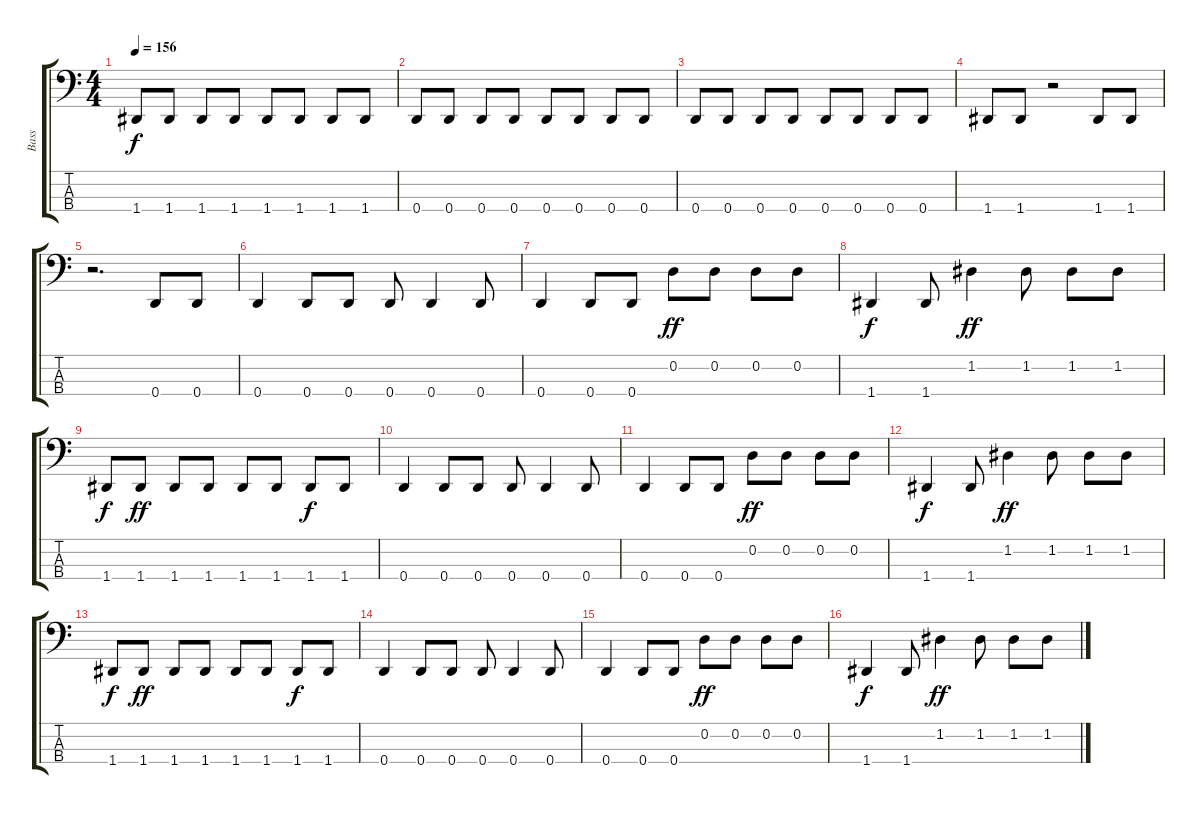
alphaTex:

\track ("Bass                " "Bass      ") {instrument slapbass2}
\staff {score tabs}
\tuning (G2 D2 A1 D1) {hide}
\ts (4 4)
\tempo 156
\clef f4
\ks c
1.4.8{dy f volume 5} 1.4.8 1.4.8 1.4.8 1.4.8 1.4.8 1.4.8 1.4.8 |
0.4.8{volume 6} 0.4.8 0.4.8 0.4.8 0.4.8 0.4.8 0.4.8 0.4.8 |
0.4.8{volume 8} 0.4.8 0.4.8 0.4.8 0.4.8 0.4.8 0.4.8 0.4.8 |
1.4.8{volume 12} 1.4.8 r.2 1.4.8 1.4.8 |
r.2{d} 0.4.8 0.4.8 |
0.4.4 0.4.8 0.4.8 0.4.8 0.4.4 0.4.8 |
0.4.4 0.4.8 0.4.8 0.2.8{dy ff} 0.2.8 0.2.8 0.2.8 |
1.4.4{dy f} 1.4.8 1.2.4{dy ff} 1.2.8 1.2.8 1.2.8 |
1.4.8{dy f} 1.4.8{dy ff} 1.4.8 1.4.8 1.4.8 1.4.8 1.4.8{dy f} 1.4.8 |
0.4.4 0.4.8 0.4.8 0.4.8 0.4.4 0.4.8 |
0.4.4 0.4.8 0.4.8 0.2.8{dy ff} 0.2.8 0.2.8 0.2.8 |
1.4.4{dy f} 1.4.8 1.2.4{dy ff} 1.2.8 1.2.8 1.2.8 |
1.4.8{dy f} 1.4.8{dy ff} 1.4.8 1.4.8 1.4.8 1.4.8 1.4.8{dy f} 1.4.8 |
0.4.4 0.4.8 0.4.8 0.4.8 0.4.4 0.4.8 |
0.4.4 0.4.8 0.4.8 0.2.8{dy ff} 0.2.8 0.2.8 0.2.8 |
1.4.4{dy f} 1.4.8 1.2.4{dy ff} 1.2.8 1.2.8 1.2.8
